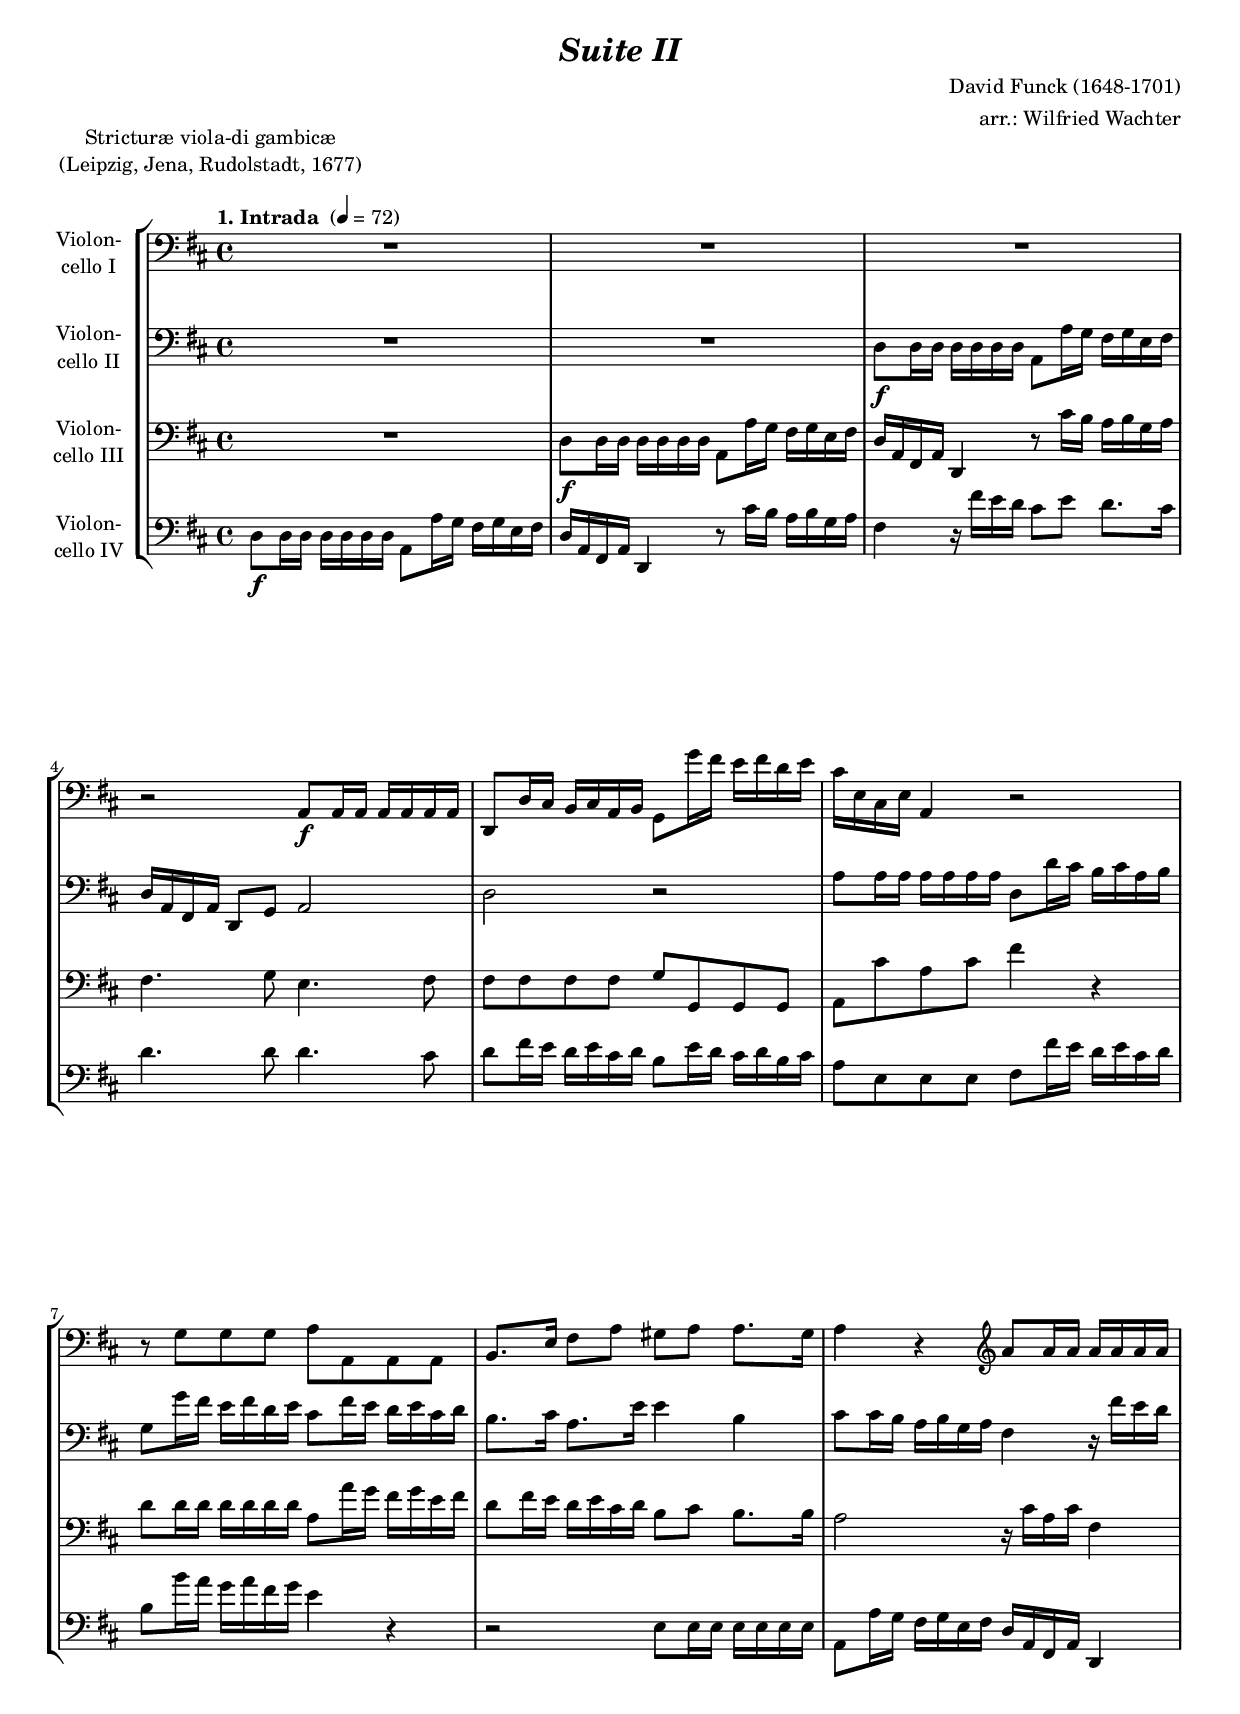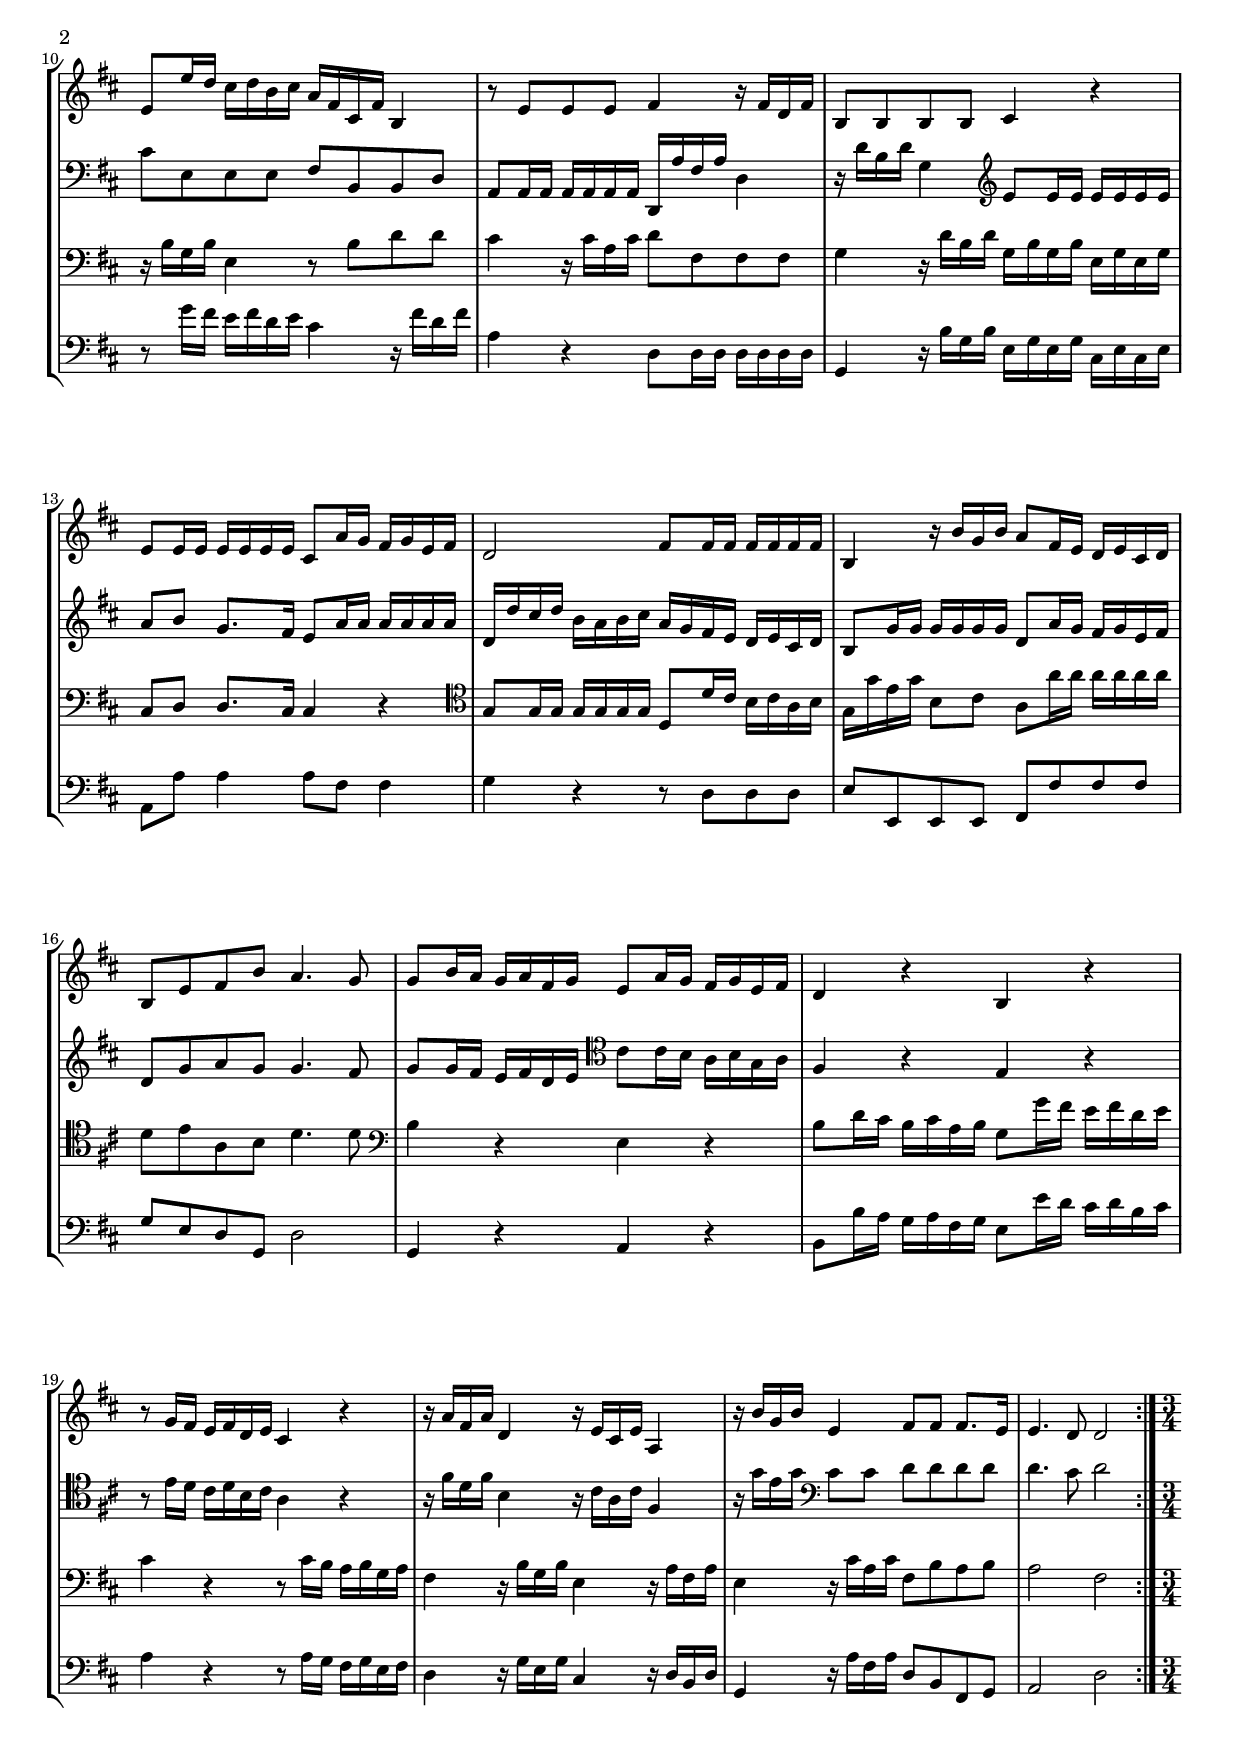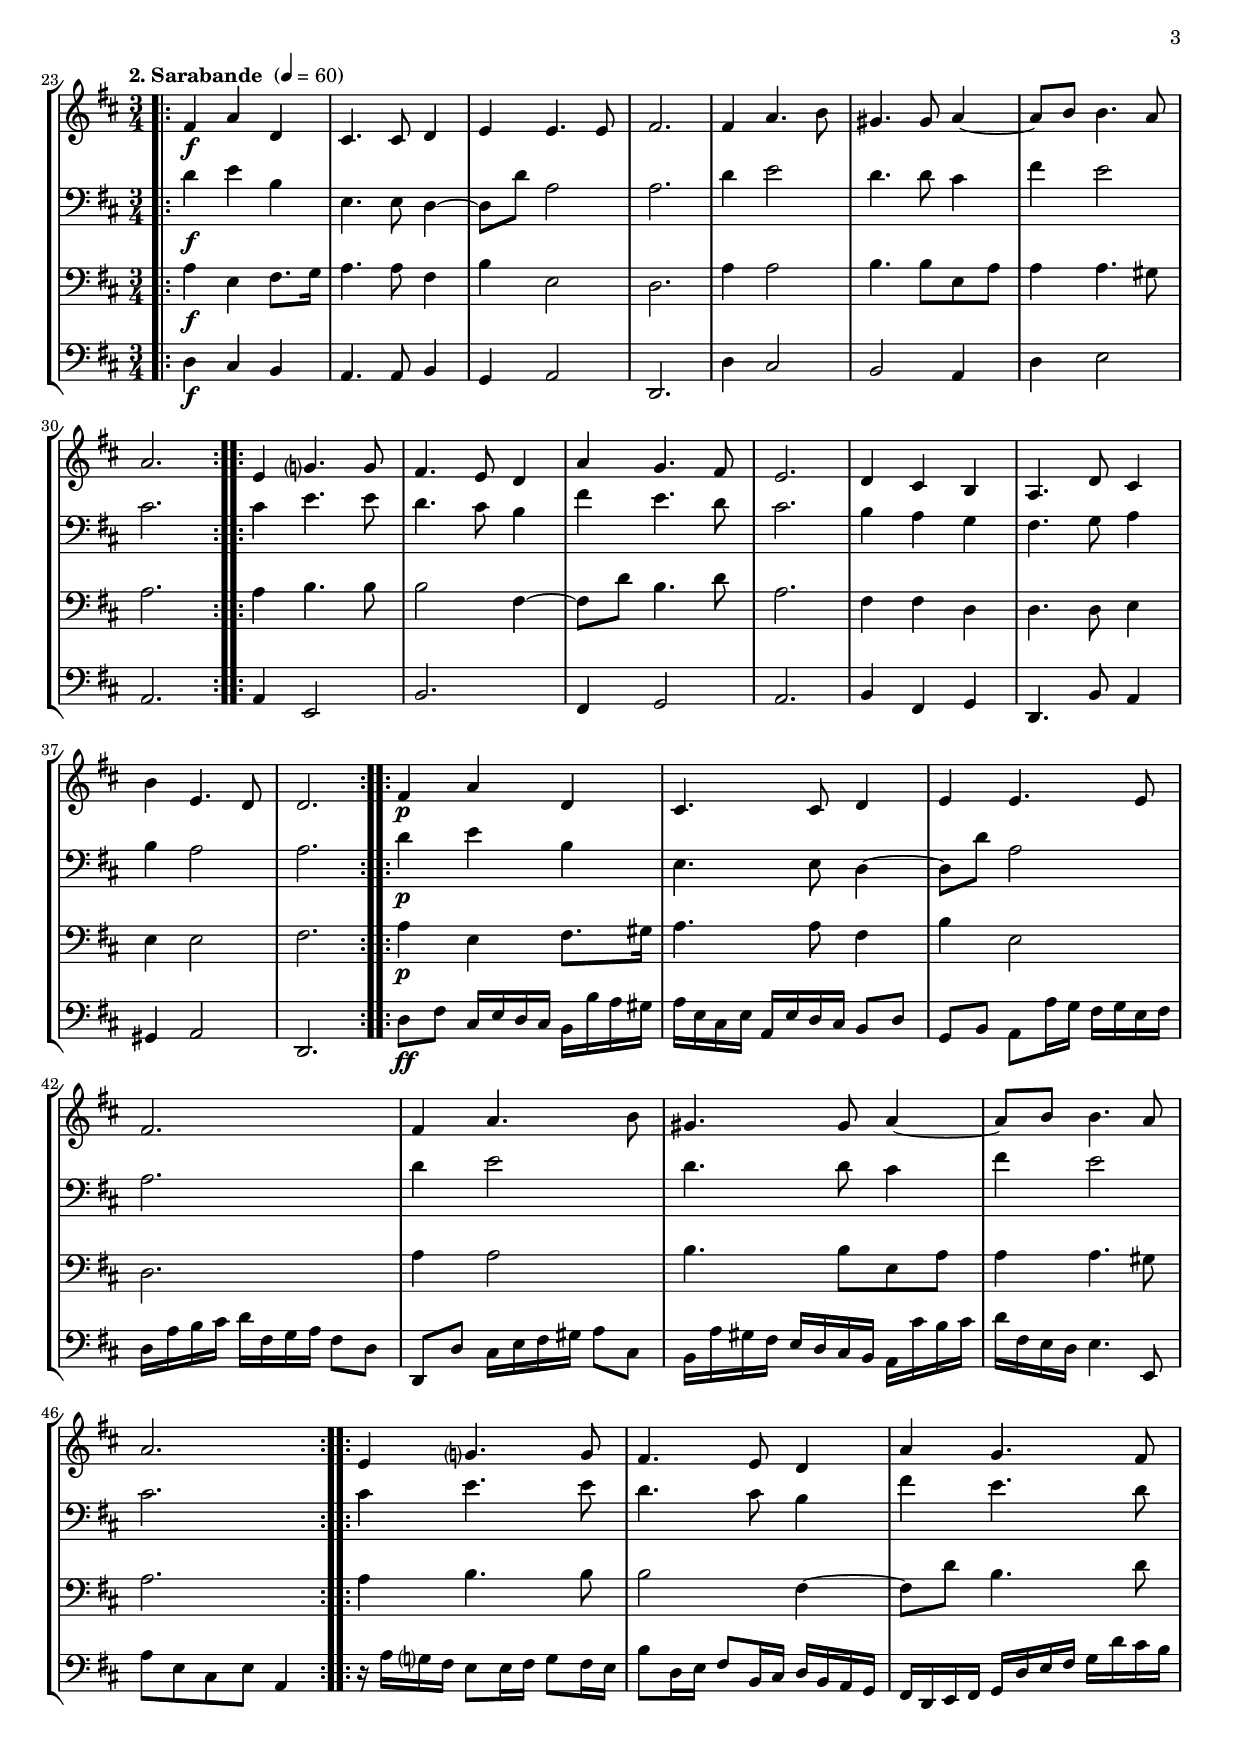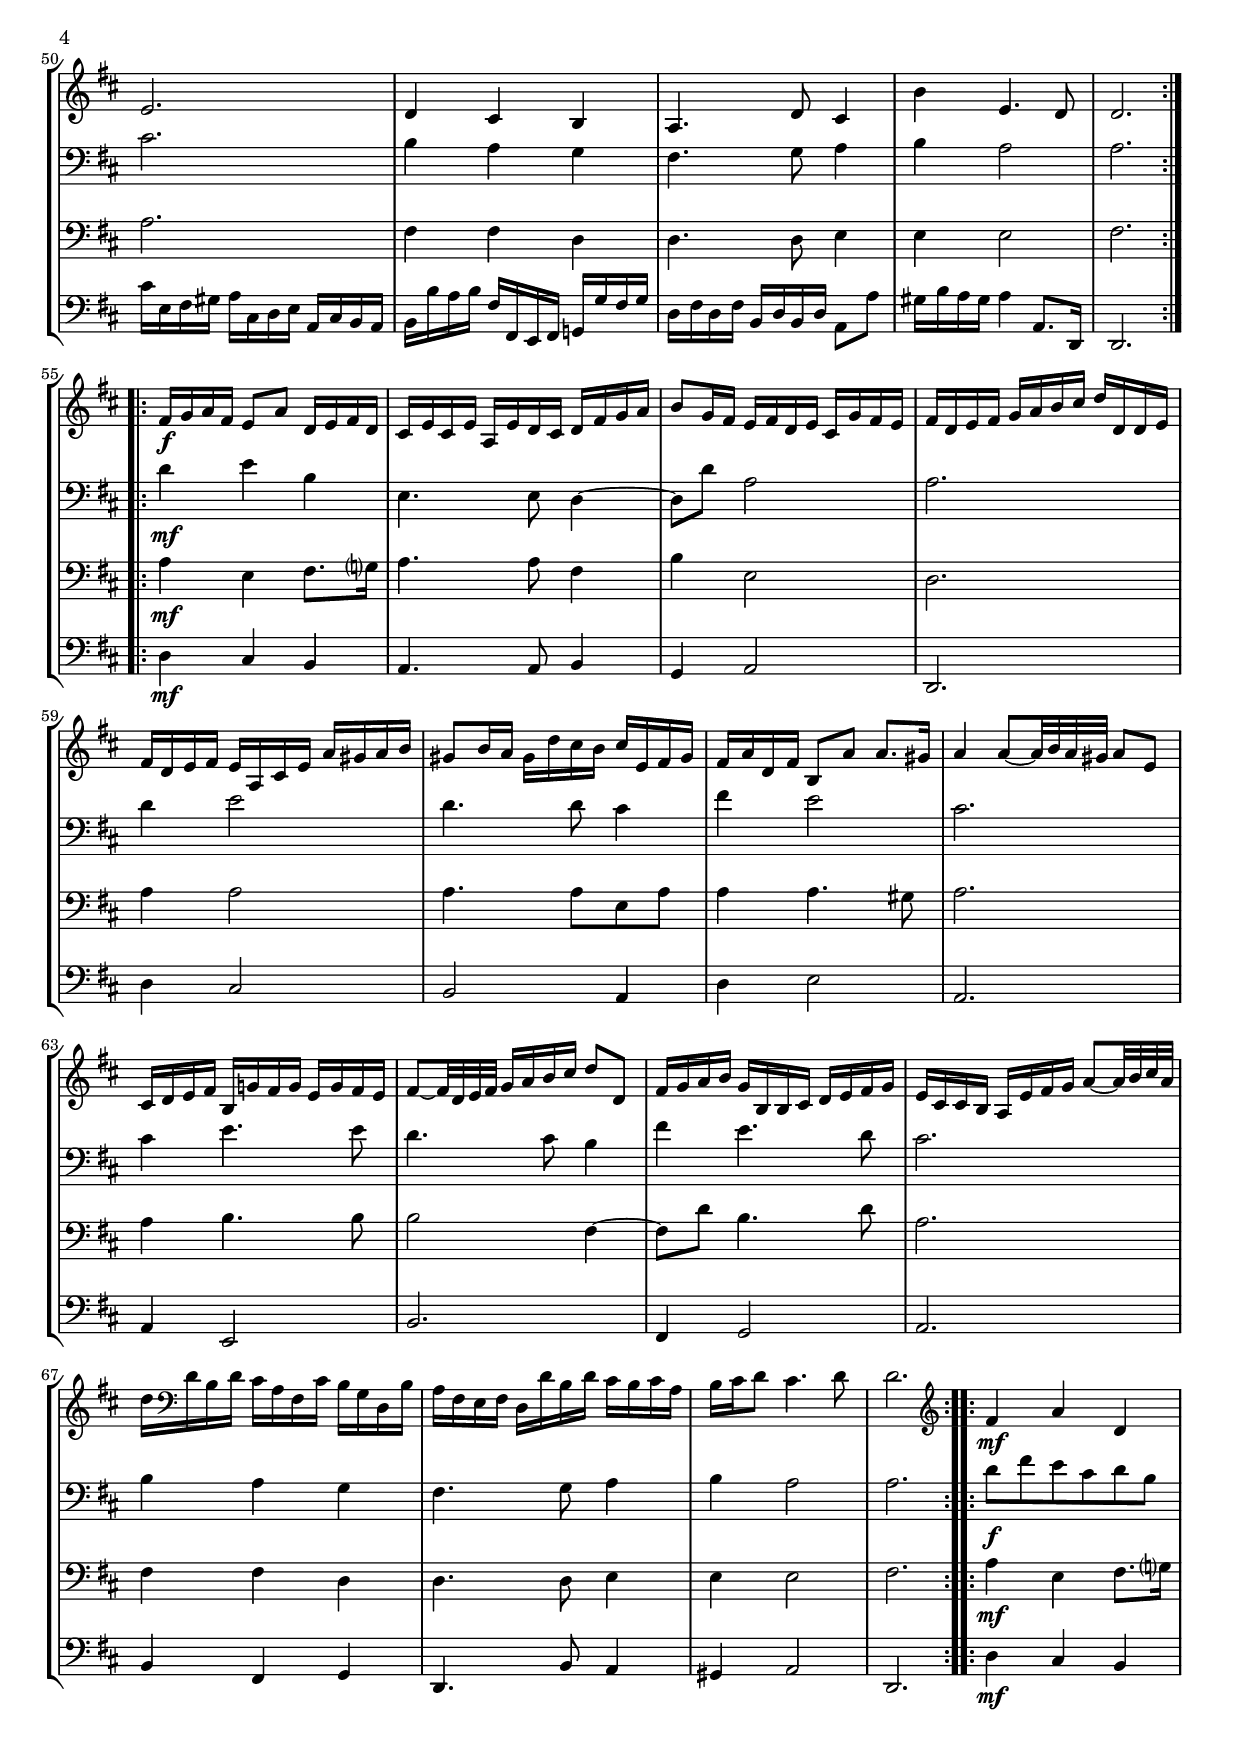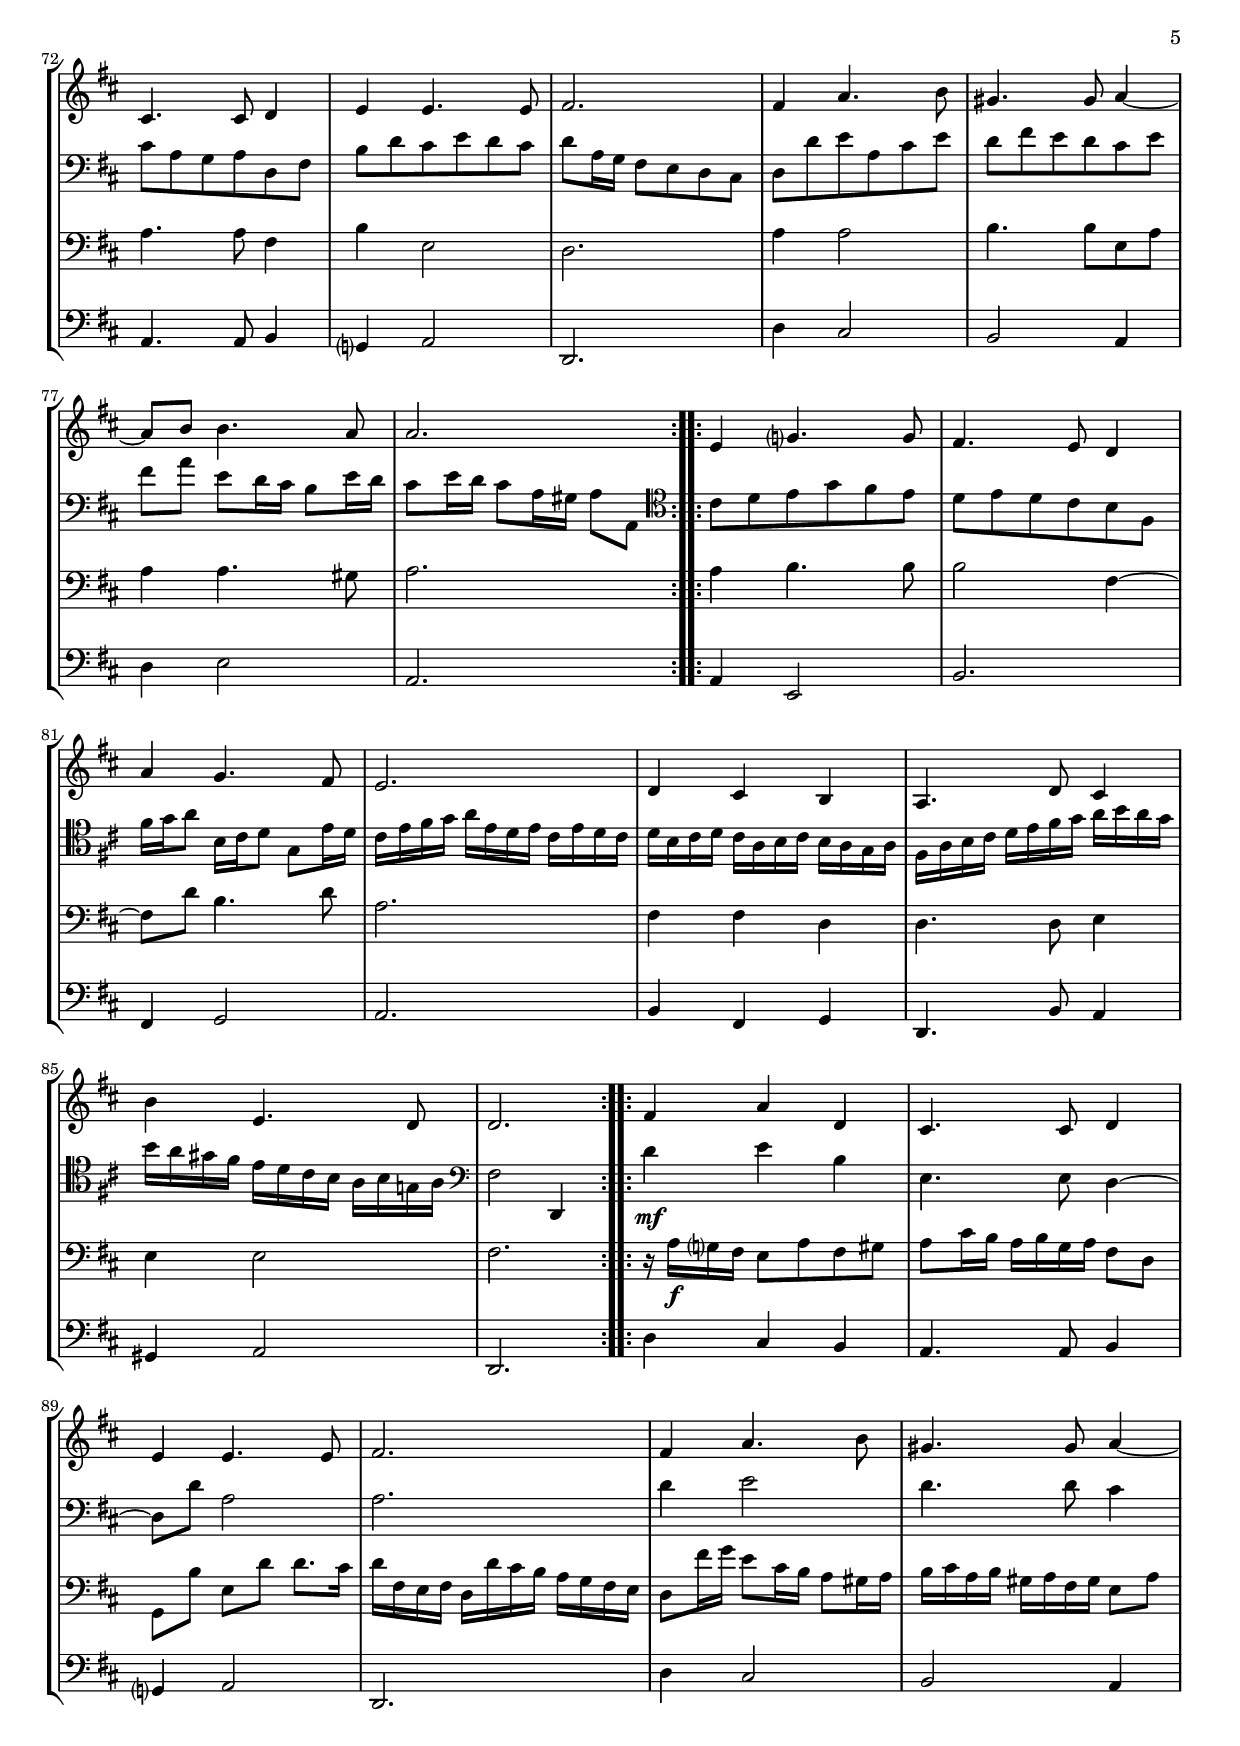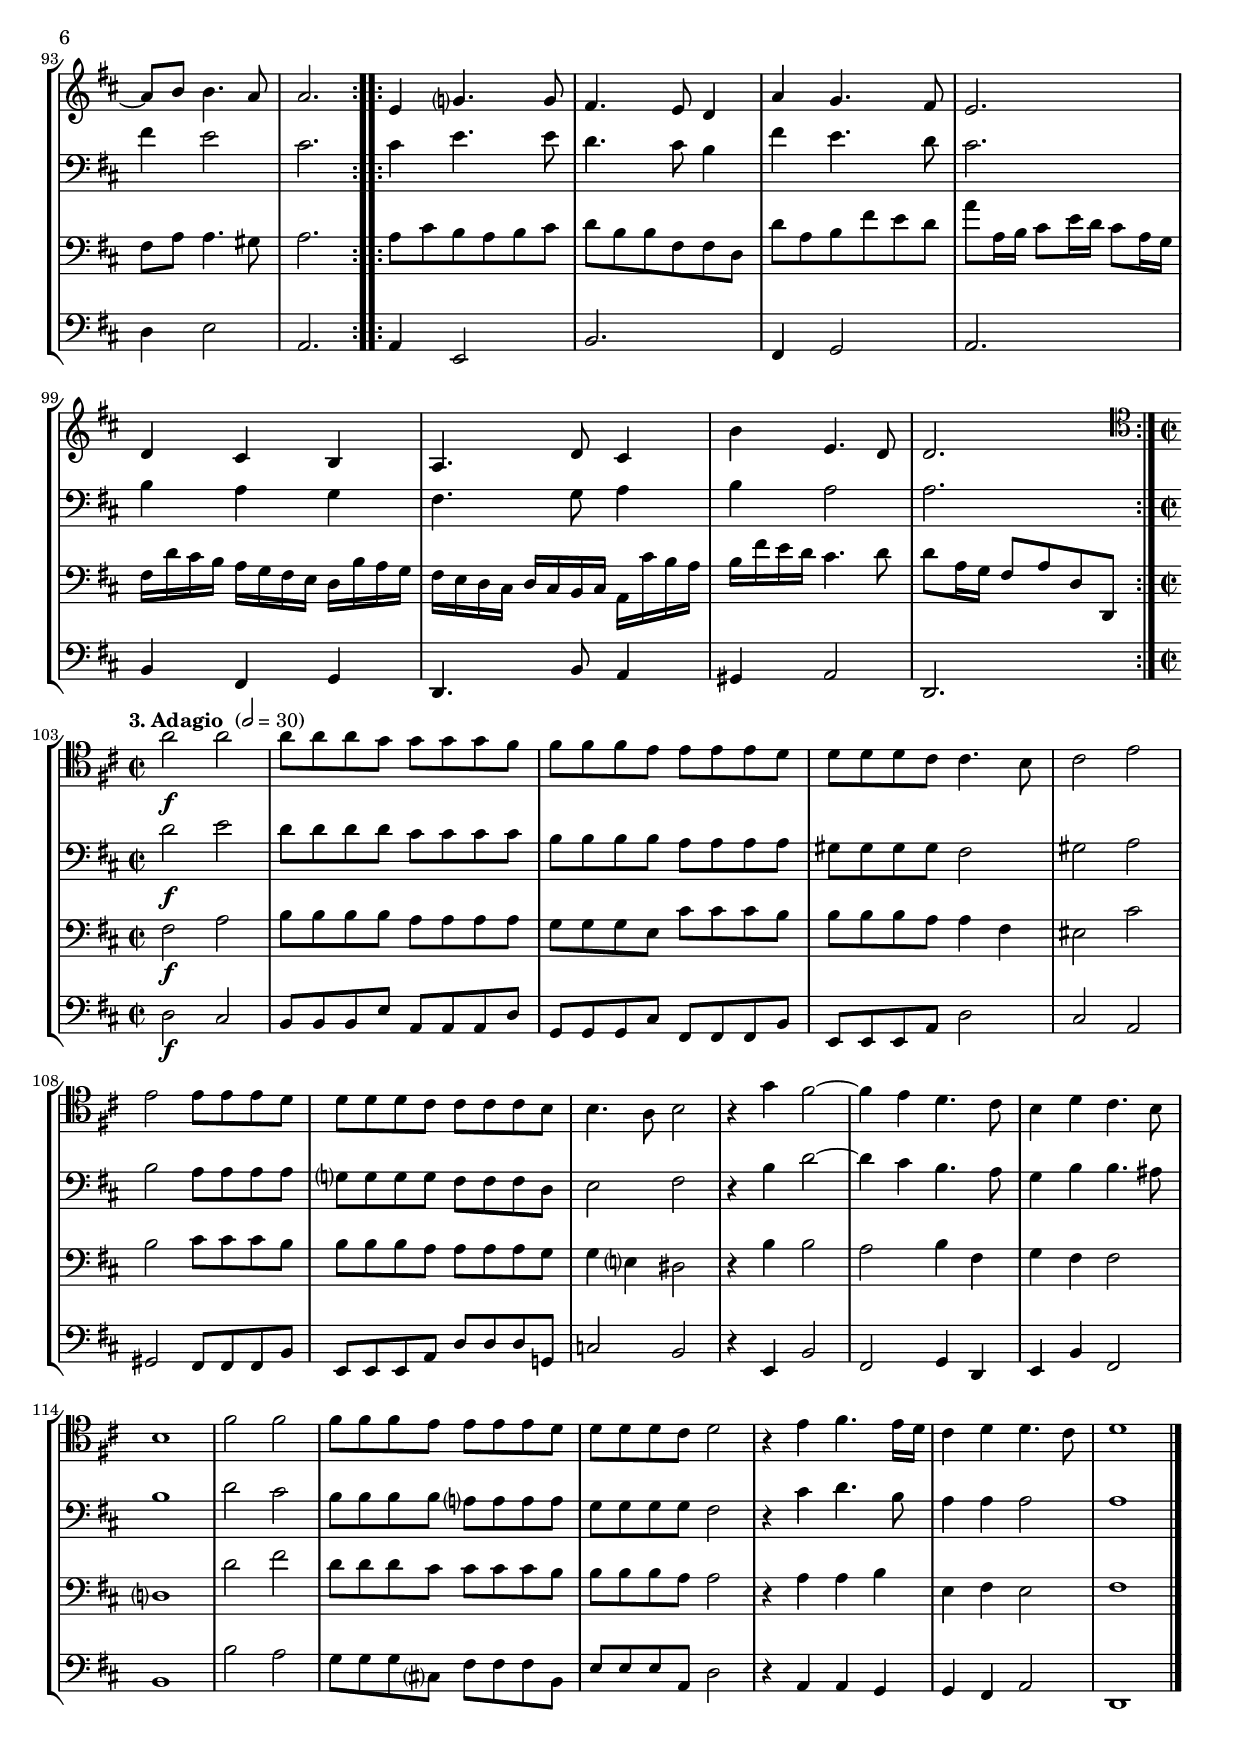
\version "2.18.2"
\include "deutsch.ly"
  
#(set-global-staff-size 17.5)

\header {
  title     = \markup \bold \italic "Suite II"
  composer  = "David Funck (1648-1701)"
  arranger  = "arr.: Wilfried Wachter"
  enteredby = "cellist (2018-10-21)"
  piece     = \markup \center-column {
    "Stricturæ viola-di gambicæ"
    "(Leipzig, Jena, Rudolstadt, 1677)"
    }
}

voiceconsts = {
  \key d \major
  \clef "bass"
%  \numericTimeSignature
  \compressFullBarRests
  % Set default beaming for all staves
% \set Timing.beamExceptions = #'()
% \set Timing.baseMoment     = #(ly:make-moment 1 4)
% \set Timing.beatStructure  = #'(1 1 1)
}

micl = "clarinet"
mifl = "flute"
miob = "oboe"
mifh = "french horn"
misx = "tenor sax"
mist = "string ensemble 1"
miba = "cello"

introa = {            \tempo "1. Intrada "    4=72  \time 4/4 }
introb = { \pageBreak \tempo "2. Sarabande "  4=60  \time 3/4 }
introc = { \break     \tempo "3. Adagio "     2=30  \time 2/2 }

va = \relative c {
  \voiceconsts

  \introa
  \repeat volta 2 {
    R1*3
    r2 a8\f a16 a a a a a
    d,8 d'16 cis h cis a h g8 g''16 fis e fis d e
    cis e, cis e a,4 r2
    r8 g' g g a a, a a

    h8. e16 fis8 a gis a a8. gis16
    a4 r \clef "treble" a'8 a16 a a a a a
    e8 e'16 d cis d h cis a fis cis fis h,4
    r8 e e e fis4 r16 fis d fis

    h,8 h h h cis4 r
    e8 e16 e e e e e cis8 a'16 g fis g e fis
    d2 fis8 fis16 fis fis fis fis fis
    h,4 r16 h' g h a8 fis16 e d e cis d

    h8 e fis h a4. g8
    g h16 a g a fis g e8 a16 g fis g e fis
    d4 r h r
    r8 g'16 fis e fis d e cis4 r
    r16 a' fis a d,4 r16 e cis e a,4

    r16 h' g h e,4 fis8 fis fis8. e16
    e4. d8 d2
  }

  \introb
  \repeat volta 2 {
    fis4\f a d,
    cis4. cis8 d4
    e e4. e8
    fis2.
    fis4 a4. h8
    gis4. gis8 a4~

    a8 h h4. a8
    a2.
  }
  \repeat volta 2 {
    e4 g?4. g8
    fis4. e8 d4
    a' g4. fis8
    e2.
    d4 cis h
    a4. d8 cis4
    h' e,4. d8

    d2.
  }
  \repeat volta 2 {
    fis4\p a d,
    cis4. cis8 d4
    e e4. e8
    fis2.
    fis4 a4. h8
    gis4. gis8 a4~
    a8 h h4. a8
    a2.
  }

  \repeat volta 2 {
    e4 g?4. g8 fis4. e8 d4
    a' g4. fis8
    e2.
    d4 cis h
    a4. d8 cis4
    h' e,4. d8
    d2.
  }

  \repeat volta 2 {
    fis16\f g a fis e8 a d,16 e fis d
    cis e cis e a, e' d cis d fis g a
    h8 g16 fis e fis d e cis g' fis e

    fis d e fis g a h cis d d, d e
    fis d e fis e a, cis e a gis a h
    gis8 h16 a gis d' cis h cis e, fis gis
    fis a d, fis h,8 a' a8. gis16

    a4 a8~ a32 h a gis a8 e
    cis16 d e fis h, g'! fis g e g fis e
    fis8~ fis32 d e fis g16 a h cis d8 d,
    fis16 g a h g h, h cis d e fis g

    e cis cis h a e' fis g a8~ a32 h cis a
    d16 \clef "bass" d, h d cis a fis cis' h g d h'
    a fis e fis d d' h d cis h cis a

    h cis d8 cis4. d8 d2. \clef "treble"
  }
    
  \repeat volta 2 {
    fis4\mf a d,
    cis4. cis8 d4
    e e4. e8
    fis2.
    fis4 a4. h8
    gis4. gis8 a4~

    a8 h h4. a8
    a2.
  }
  \repeat volta 2 {
    e4 g?4. g8
    fis4. e8 d4
    a' g4. fis8
    e2.
    d4 cis h
    a4. d8 cis4
    h' e,4. d8

    d2.
  }
  \repeat volta 2 {
    fis4 a d,
    cis4. cis8 d4
    e e4. e8
    fis2.
    fis4 a4. h8
    gis4. gis8 a4~
    a8 h h4. a8
    a2.
  }

  \repeat volta 2 {
    e4 g?4. g8
    fis4. e8 d4
    a' g4. fis8
    e2.
    d4 cis h
    a4. d8 cis4
    h' e,4. d8
    d2.
  }

  \introc \clef "tenor"
  a'2\f a

  a8 a a g g g g fis
  fis fis fis e e e e d
  d d d cis cis4. h8
  cis2 e
  e e8 e e d
  d d d cis cis cis cis h

  h4. a8 h2
  r4 g' fis2~
  fis4 e d4. cis8
  h4 d cis4. h8
  h1
  fis'2 fis
  fis8 fis fis e e e e d
  d d d cis d2

  r4 e fis4. e16 d
  cis4 d d4. cis8
  d1 \bar "|."
}

vb = \relative c {
  \voiceconsts

  \introa
  \repeat volta 2 {
    R1*2
    d8\f d16 d d d d d a8 a'16 g fis g e fis
    d a fis a d,8 g a2
    d r
    a'8 a16 a a a a a d,8 d'16 cis h cis a h
    
    g8 g'16 fis e fis d e cis8 fis16 e d e cis d
    h8. cis16 a8. e'16 e4 h
    cis8 cis16 h a h g a fis4 r16 fis' e d
    
    cis8 e, e e fis h, h d
    a a16 a a a a a d, a'' fis a d,4
    r16 d' h d g,4 \clef "treble" e'8 e16 e e e e e
    a8 h g8. fis16 e8 a16 a a a a a

    d, d' cis d h a h cis a g fis e d e cis d
    h8 g'16 g g g g g d8 a'16 g fis g e fis
    d8 g a g g4. fis8

    g g16 fis e fis d e \clef "tenor" cis8 cis16 h a h g a
    fis4 r e r
    r8 e'16 d cis d h cis a4 r
    r16 fis' d fis h,4 r16 cis a cis fis,4

    r16 g' e g \clef "bass" cis,8 cis d d d d
    d4. cis8 d2
  }

  \introb
  \repeat volta 2 {
    d4\f e h
    e,4. e8 d4~
    d8 d' a2
    a2.
    d4 e2

    d4. d8 cis4
    fis e2
    cis2.
  }
  \repeat volta 2 {
    cis4 e4. e8
    d4. cis8 h4
    fis' e4. d8
    cis2.
    h4 a g
    fis4. g8 a4
    h a2

    a2.
  }
  \repeat volta 2 {
    d4\p e h
    e,4. e8 d4~
    d8 d' a2
    a2.
    d4 e2
    d4. d8 cis4
    fis e2
    cis2.
  }
  \repeat volta 2 {
    cis4 e4. e8

    d4. cis8 h4
    fis' e4. d8
    cis2.
    h4 a g
    fis4. g8 a4
    h a2
    a2.
  }
  \repeat volta 2 {
    d4\mf e h
    e,4. e8 d4~
    d8 d' a2
    a2.

    d4 e2
    d4. d8 cis4
    fis e2
    cis2.
    cis4 e4. e8
    d4. cis8 h4
    fis' e4. d8
    cis2.
    h4 a g
    fis4. g8 a4

    h a2
    a2.
  }
  \repeat volta 2 {
    d8\f fis e cis d h
    cis a g a d, fis
    h d cis e d cis
    d a16 g fis8 e d cis

    d d' e a, cis e
    d fis e d cis e
    fis a e d16 cis h8 e16 d
    cis8 e16 d cis8 a16 gis a8 a,
  }

  \repeat volta 2 {
    \clef "tenor" cis' d e g fis e
    d e d cis h fis
    fis'16 g a8 h,16 cis d8 g, e'16 d
    cis e fis g a e d e cis e d cis

    d h cis d cis a h cis h a g a
    fis a h cis d e fis g a h a g
    h a gis fis e d cis h a h g! a
    \clef "bass" fis2 d,4
  }

  \repeat volta 2 {
    d''\mf e h
    e,4. e8 d4~
    d8 d' a2
    a2.
    d4 e2
    d4. d8 cis4
    fis e2
    cis2.
  }
  \repeat volta 2 {
    cis4 e4. e8
    d4. cis8 h4

    fis' e4. d8
    cis2.
    h4 a g
    fis4. g8 a4
    h a2
    a2.
  }

  \introc
  d2\f e
  d8 d d d cis cis cis cis

  h h h h a a a a
  gis gis gis gis fis2
  gis a
  h a8 a a a
  g? g g g fis fis fis d
  e2 fis
  r4 h d2~
  d4 cis h4. a8

  g4 h h4. ais8
  h1
  d2 cis
  h8 h h h a? a a a
  g g g g fis2
  r4 cis' d4. h8
  a4 a a2
  a1 \bar "|."
}

vc = \relative c {
  \voiceconsts

  \introa
  \repeat volta 2 {
    R1
    d8\f d16 d d d d d a8 a'16 g fis g e fis
    d a fis a d,4 r8 cis''16 h a h g a
    fis4. g8 e4. fis8
    fis fis fis fis g g, g g
    
    a cis' a cis fis4 r
    d8 d16 d d d d d a8 a'16 g fis g e fis
    d8 fis16 e d e cis d h8 cis h8. h16
    
    a2 r16 cis a cis fis,4
    r16 h g h e,4 r8 h' d d
    cis4 r16 cis a cis d8 fis, fis fis
    g4 r16 d' h d g, h g h e, g e g

    cis,8 d d8. cis16 cis4 r \clef "tenor"
    g'8 g16 g g g g g d8 d'16 cis h cis a h
    g g' e g h,8 cis a a'16 a a a a a
    d,8 e a, h d4. d8 \clef "bass"

    h4 r e, r
    h'8 d16 cis h cis a h g8 g'16 fis e fis d e
    cis4 r r8 cis16 h a h g a
    fis4 r16 h g h e,4 r16 a fis a

    e4 r16 cis' a cis fis,8 h a h
    a2 fis
  }

  \introb
  \repeat volta 2 {
    a4\f e fis8. g16
    a4. a8 fis4
    h e,2
    d2.
    a'4 a2
    h4. h8 e, a

    a4 a4. gis8
    a2.
  }
  \repeat volta 2 {
    a4 h4. h8
    h2 fis4~
    fis8 d' h4. d8
    a2.
    fis4 fis d
    d4. d8 e4
    e e2
    fis2.
  }

  \repeat volta 2 {
    a4\p e fis8. gis16
    a4. a8 fis4
    h e,2
    d2.
    a'4 a2
    h4. h8 e, a
    a4 a4. gis8
    a2.
  }
  \repeat volta 2 {
    a4 h4. h8
    h2 fis4~

    fis8 d' h4. d8
    a2.
    fis4 fis d
    d4. d8 e4
    e e2
    fis2.
  }
  \repeat volta 2 {
    a4\mf e fis8. g?16
    a4. a8 fis4
    h
    e,2
    d2.
    a'4 a2

    a4. a8 e a
    a4 a4. gis8
    a2.
    a4 h4. h8
    h2 fis4~
    fis8 d' h4. d8
    a2.
    fis4 fis d
    d4. d8 e4
    e e2

    fis2.
  }
  \repeat volta 2 {
    a4\mf e fis8. g?16
    a4. a8 fis4
    h e,2
    d2.
    a'4 a2
    h4. h8 e, a
    a4 a4. gis8
    a2.
  }
  \repeat volta 2 {
    a4 h4. h8

    h2 fis4~
    fis8 d' h4. d8
    a2.
    fis4 fis d
    d4. d8 e4
    e e2
    fis2.
  }
  \repeat volta 2 {
    r16 a\f g? fis e8 a fis gis

    a cis16 h a h g a fis8 d
    g, h' e, d' d8. cis16
    d fis, e fis d d' cis h a g fis e
    d8 fis'16 g e8 cis16 h a8 gis16 a

    h cis a h gis a fis gis e8 a
    fis a a4. gis8
    a2.
  }
  \repeat volta 2 {
    a8 cis h a h cis
    d h h fis fis d
    d' a h fis' e d

    a' a,16 h cis8 e16 d cis8 a16 g
    fis d' cis h a g fis e d h' a g
    fis e d cis d cis h cis a cis' h a
    h fis' e d cis4. d8

    d a16 g fis8 a d, d,
  }

  \introc
  fis'2\f a
  h8 h h h a a a a
  g g g e cis' cis cis h
  h h h a a4 fis
  eis2 cis'

  h cis8 cis cis h
  h h h a a a a g
  g4 e? dis2
  r4 h' h2
  a h4 fis
  g fis fis2
  d?1
  d'2 fis
  d8 d d cis cis cis cis h
  h h h a a2
  r4 a a h
  e, fis e2
  fis1 \bar "|."
}

vd = \relative c {
  \voiceconsts

  \introa
  \repeat volta 2 {
    d8\f d16 d d d d d a8 a'16 g fis g e fis
    d a fis a d,4 r8 cis''16 h a h g a
    fis4 r16 fis' e d cis8 e d8. cis16
    
    d4. d8 d4. cis8
    d fis16 e d e cis d h8 e16 d cis d h cis
    a8 e e e fis fis'16 e d e cis d
    
    h8 h'16 a g a fis g e4 r
    r2 e,8 e16 e e e e e
    a,8 a'16 g fis g e fis d a fis a d,4
    
    r8 g''16 fis e fis d e cis4 r16 fis d fis
    a,4 r d,8 d16 d d d d d
    g,4 r16 h' g h e, g e g cis, e cis e
    a,8 a' a4 a8 fis fis4

    g r r8 d d d
    e e, e e fis fis' fis fis
    g e d g, d'2
    g,4 r a r
    h8 h'16 a g a fis g e8 e'16 d cis d h cis

    a4 r r8 a16 g fis g e fis
    d4 r16 g e g cis,4 r16 d h d
    g,4 r16 a' fis a d,8 h fis g
    a2 d
  }

  \introb
  \repeat volta 2 {
    d4\f cis h
    a4. a8 h4

    g a2
    d,2.
    d'4 cis2
    h a4
    d e2
    a,2.
  }
  \repeat volta 2 {
    a4 e2
    h'2.
    fis4 g2
    a2.
    h4 fis g
    d4. h'8 a4
    gis a2

    d,2.
  }
  \repeat volta 2 {
    d'8\ff fis cis16 e d cis h h' a gis
    a e cis e a, e' d cis h8 d
    g, h a a'16 g fis g e fis
    d a' h cis d fis, g a fis8 d

    d, d' cis16 e fis gis a8 cis,
    h16 a' gis fis e d cis h a cis' h cis
    d fis, e d e4. e,8
    a' e cis e a,4
  }
  
  \repeat volta 2 {
    r16 a' g? fis e8 e16 fis g8 fis16 e
    h'8 d,16 e fis8 h,16 cis d h a g
    fis d e fis g d' e fis g d' cis h

    cis e, fis gis a cis, d e a, cis h a
    h h' a h fis fis, e fis g! g' fis g
    d fis d fis h, d h d a8 a'
    gis16 h a gis a4 a,8. d,16

    d2.
  }
  \repeat volta 2 {
    d'4\mf cis h
    a4. a8 h4
    g a2
    d,2.
    d'4 cis2
    h a4
    d e2
    a,2.
    a4 e2
    h'2.
    fis4 g2
    a2.

    h4 fis g
    d4. h'8 a4
    gis a2
    d,2.
  }
  \repeat volta 2 {
    d'4\mf cis h
    a4. a8 h4
    g? a2
    d,2.
    d'4 cis2
    h a4
    d e2

    a,2.
  }
  \repeat volta 2 {
    a4 e2
    h'2.
    fis4 g2
    a2.
    h4 fis g
    d4. h'8 a4
    gis a2
    d,2.
  }
  \repeat volta 2 {
    d'4 cis h
    a4. a8 h4
    g? a2

    d,2.
    d'4 cis2
    h a4
    d e2
    a,2.
  }
  \repeat volta 2 {
    a4 e2
    h'2.
    fis4 g2
    a2.
    h4 fis g
    d4. h'8 a4
    gis a2

    d,2.
  }

  \introc
  d'2\f cis
  h8 h h e a, a a d
  g, g g cis fis, fis fis h
  e, e e a d2
  cis a
  gis fis8 fis fis h

  e, e e a d d d g,!
  c2 h
  r4 e, h'2
  fis g4 d
  e h' fis2
  h1
  h'2 a
  g8 g g cis,? fis fis fis h,
  e e e a, d2

  r4 a a g
  g fis a2
  d,1 \bar "|."
}


music = \new StaffGroup <<
      \new Staff {
	\set Staff.midiInstrument = \miba
	\set Staff.instrumentName = \markup \center-column { "Violon-" "cello I" }
	\transpose f f { \va }
      }

      \new Staff {
	\set Staff.midiInstrument = \miba
	\set Staff.instrumentName = \markup \center-column { "Violon-" "cello II" }
	\transpose f f { \vb }
      }

      \new Staff {
	\set Staff.midiInstrument = \miba
	\set Staff.instrumentName = \markup \center-column { "Violon-" "cello III" }
	\transpose f f { \vc }
      }

      \new Staff {
	\set Staff.midiInstrument = \miba
	\set Staff.instrumentName = \markup \center-column { "Violon-" "cello IV" }
	\transpose f f { \vd }
      }
>>

\book {
  \score {
    \music
    \layout {}
  }

  \score {
    \unfoldRepeats \music

    \midi {
      \context {
        \Score
      }
    }
  }
}
